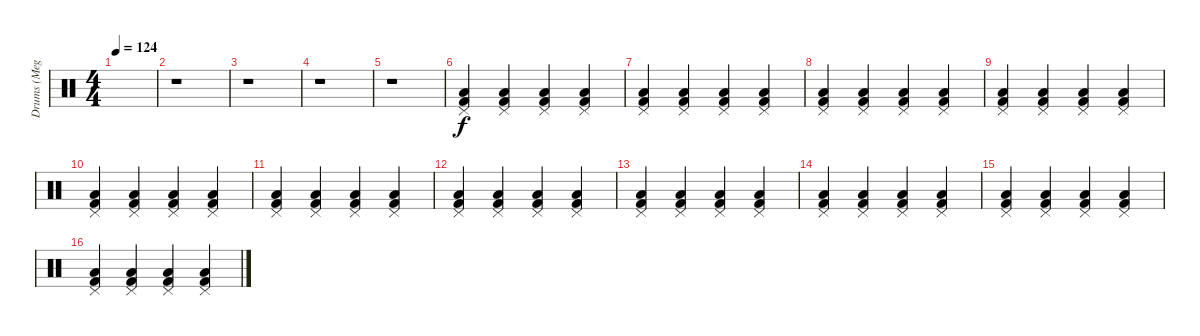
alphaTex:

\track ("Drums (Meg White)" "Drums (Meg") {instrument percussion}
\staff {score}
\articulation defaults
\ts (4 4)
\tempo 124
\clef neutral
\ks c
|
r.1 |
r.1 |
r.1 |
r.1 |
("Pedal Hi-Hat (hit)" "Low Floor Tom (hit)" "Kick (hit) 2").4 ("Pedal Hi-Hat (hit)" "Low Floor Tom (hit)" "Kick (hit) 2").4 ("Pedal Hi-Hat (hit)" "Low Floor Tom (hit)" "Kick (hit) 2").4 ("Pedal Hi-Hat (hit)" "Low Floor Tom (hit)" "Kick (hit) 2").4 |
("Pedal Hi-Hat (hit)" "Low Floor Tom (hit)" "Kick (hit) 2").4 ("Pedal Hi-Hat (hit)" "Low Floor Tom (hit)" "Kick (hit) 2").4 ("Pedal Hi-Hat (hit)" "Low Floor Tom (hit)" "Kick (hit) 2").4 ("Pedal Hi-Hat (hit)" "Low Floor Tom (hit)" "Kick (hit) 2").4 |
("Pedal Hi-Hat (hit)" "Low Floor Tom (hit)" "Kick (hit) 2").4 ("Pedal Hi-Hat (hit)" "Low Floor Tom (hit)" "Kick (hit) 2").4 ("Pedal Hi-Hat (hit)" "Low Floor Tom (hit)" "Kick (hit) 2").4 ("Pedal Hi-Hat (hit)" "Low Floor Tom (hit)" "Kick (hit) 2").4 |
("Pedal Hi-Hat (hit)" "Low Floor Tom (hit)" "Kick (hit) 2").4 ("Pedal Hi-Hat (hit)" "Low Floor Tom (hit)" "Kick (hit) 2").4 ("Pedal Hi-Hat (hit)" "Low Floor Tom (hit)" "Kick (hit) 2").4 ("Pedal Hi-Hat (hit)" "Low Floor Tom (hit)" "Kick (hit) 2").4 |
("Pedal Hi-Hat (hit)" "Low Floor Tom (hit)" "Kick (hit) 2").4 ("Pedal Hi-Hat (hit)" "Low Floor Tom (hit)" "Kick (hit) 2").4 ("Pedal Hi-Hat (hit)" "Low Floor Tom (hit)" "Kick (hit) 2").4 ("Pedal Hi-Hat (hit)" "Low Floor Tom (hit)" "Kick (hit) 2").4 |
("Pedal Hi-Hat (hit)" "Low Floor Tom (hit)" "Kick (hit) 2").4 ("Pedal Hi-Hat (hit)" "Low Floor Tom (hit)" "Kick (hit) 2").4 ("Pedal Hi-Hat (hit)" "Low Floor Tom (hit)" "Kick (hit) 2").4 ("Pedal Hi-Hat (hit)" "Low Floor Tom (hit)" "Kick (hit) 2").4 |
("Pedal Hi-Hat (hit)" "Low Floor Tom (hit)" "Kick (hit) 2").4 ("Pedal Hi-Hat (hit)" "Low Floor Tom (hit)" "Kick (hit) 2").4 ("Pedal Hi-Hat (hit)" "Low Floor Tom (hit)" "Kick (hit) 2").4 ("Pedal Hi-Hat (hit)" "Low Floor Tom (hit)" "Kick (hit) 2").4 |
("Pedal Hi-Hat (hit)" "Low Floor Tom (hit)" "Kick (hit) 2").4 ("Pedal Hi-Hat (hit)" "Low Floor Tom (hit)" "Kick (hit) 2").4 ("Pedal Hi-Hat (hit)" "Low Floor Tom (hit)" "Kick (hit) 2").4 ("Pedal Hi-Hat (hit)" "Low Floor Tom (hit)" "Kick (hit) 2").4 |
("Pedal Hi-Hat (hit)" "Low Floor Tom (hit)" "Kick (hit) 2").4 ("Pedal Hi-Hat (hit)" "Low Floor Tom (hit)" "Kick (hit) 2").4 ("Pedal Hi-Hat (hit)" "Low Floor Tom (hit)" "Kick (hit) 2").4 ("Pedal Hi-Hat (hit)" "Low Floor Tom (hit)" "Kick (hit) 2").4 |
("Pedal Hi-Hat (hit)" "Low Floor Tom (hit)" "Kick (hit) 2").4 ("Pedal Hi-Hat (hit)" "Low Floor Tom (hit)" "Kick (hit) 2").4 ("Pedal Hi-Hat (hit)" "Low Floor Tom (hit)" "Kick (hit) 2").4 ("Pedal Hi-Hat (hit)" "Low Floor Tom (hit)" "Kick (hit) 2").4 |
("Pedal Hi-Hat (hit)" "Low Floor Tom (hit)" "Kick (hit) 2").4 ("Pedal Hi-Hat (hit)" "Low Floor Tom (hit)" "Kick (hit) 2").4 ("Pedal Hi-Hat (hit)" "Low Floor Tom (hit)" "Kick (hit) 2").4 ("Pedal Hi-Hat (hit)" "Low Floor Tom (hit)" "Kick (hit) 2").4
